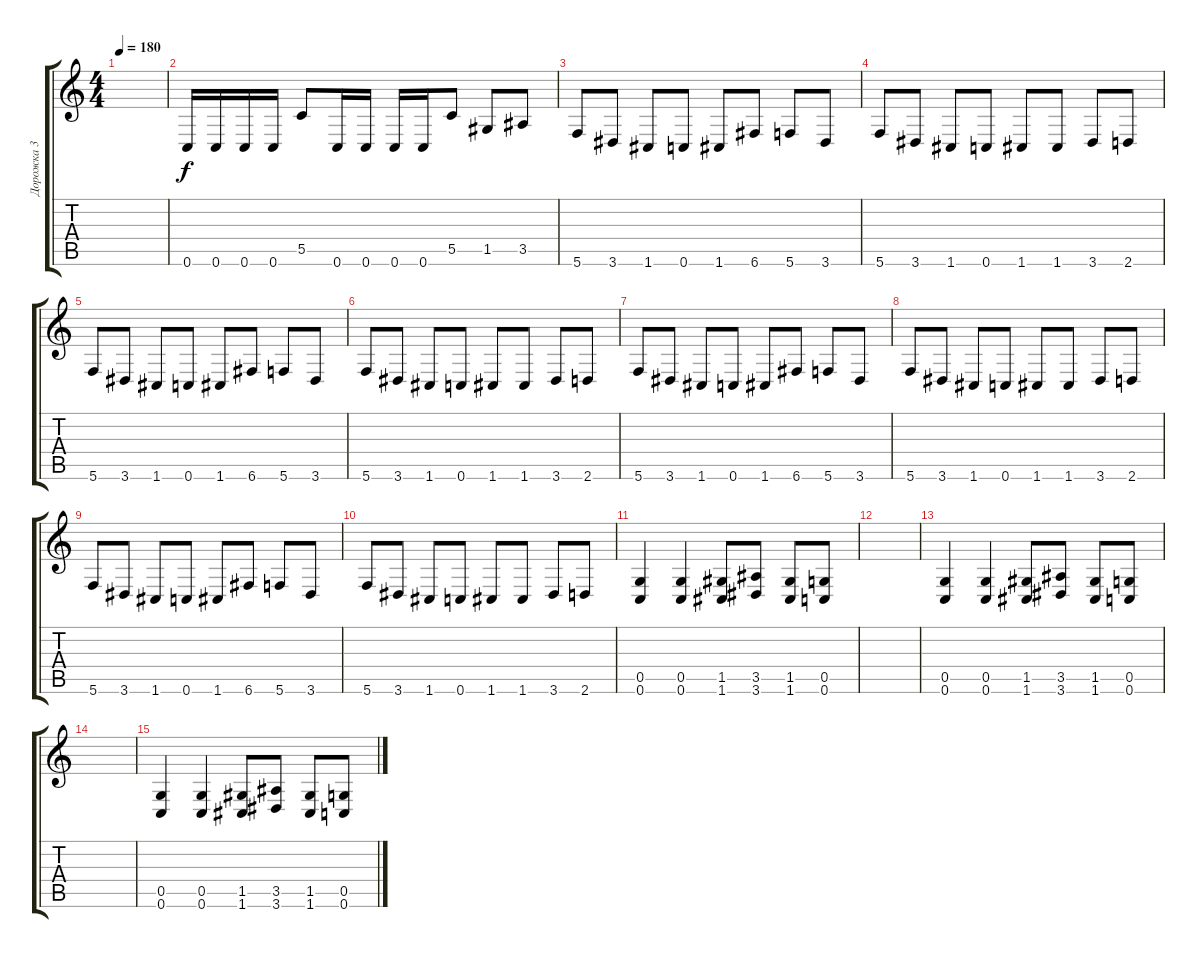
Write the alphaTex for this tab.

\track ("Дорожка 3" "Дорожка 3") {instrument overdrivenguitar}
\staff {score tabs}
\tuning (D4 A3 F3 C3 G2 C2) {hide}
\ts (4 4)
\tempo 180
\clef g2
\ks c
|
0.6.16 0.6.16 0.6.16 0.6.16 5.5.8 0.6.16 0.6.16 0.6.16 0.6.16 5.5.8 1.5.8 3.5.8 |
5.6.8 3.6.8 1.6.8 0.6.8 1.6.8 6.6.8 5.6.8 3.6.8 |
5.6.8 3.6.8 1.6.8 0.6.8 1.6.8 1.6.8 3.6.8 2.6.8 |
5.6.8 3.6.8 1.6.8 0.6.8 1.6.8 6.6.8 5.6.8 3.6.8 |
5.6.8 3.6.8 1.6.8 0.6.8 1.6.8 1.6.8 3.6.8 2.6.8 |
5.6.8 3.6.8 1.6.8 0.6.8 1.6.8 6.6.8 5.6.8 3.6.8 |
5.6.8 3.6.8 1.6.8 0.6.8 1.6.8 1.6.8 3.6.8 2.6.8 |
5.6.8 3.6.8 1.6.8 0.6.8 1.6.8 6.6.8 5.6.8 3.6.8 |
5.6.8 3.6.8 1.6.8 0.6.8 1.6.8 1.6.8 3.6.8 2.6.8 |
(0.5 0.6).4 (0.5 0.6).4 (1.5 1.6).8 (3.5 3.6).8 (1.5 1.6).8 (0.5 0.6).8 |
|
(0.5 0.6).4 (0.5 0.6).4 (1.5 1.6).8 (3.5 3.6).8 (1.5 1.6).8 (0.5 0.6).8 |
|
(0.5 0.6).4 (0.5 0.6).4 (1.5 1.6).8 (3.5 3.6).8 (1.5 1.6).8 (0.5 0.6).8
